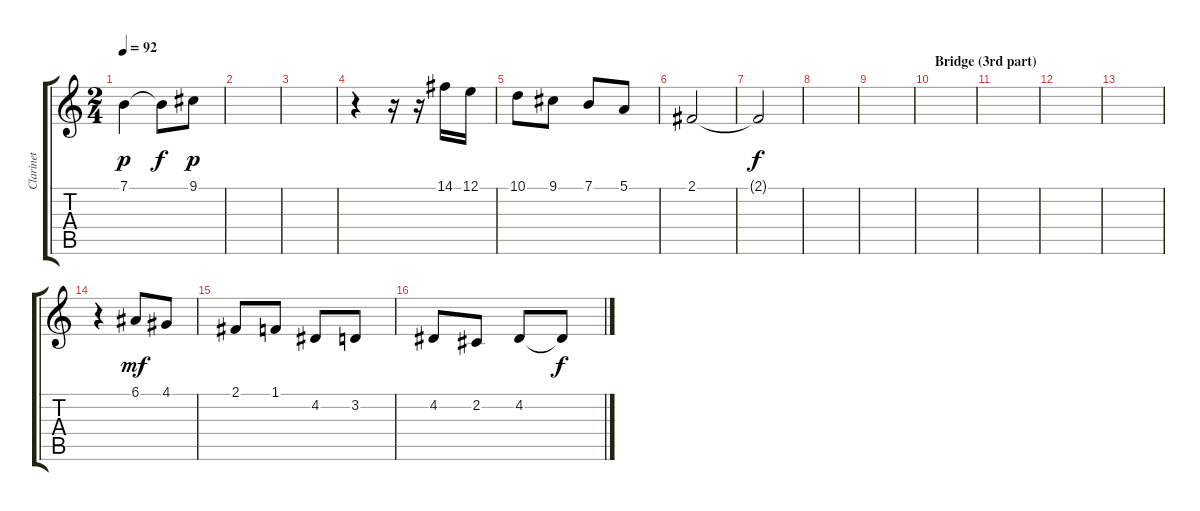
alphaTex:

\track ("Clarinet" "Clarinet") {instrument clarinet}
\staff {score tabs}
\tuning (E4 B3 G3 D3 A2 E2) {hide}
\ts (2 4)
\tempo 92
\clef g2
\ks c
7.1.4{dy p} 7.1{t}.8{dy f} 9.1.8{dy p} |
|
|
r.4 r.16 r.16 14.1.16 12.1.16 |
10.1.8 9.1.8 7.1.8 5.1.8 |
2.1.2 |
2.1{t}.2{dy f} |
|
|
\section ("" "Bridge (3rd part)")
|
|
|
|
r.4 6.1.8{dy mf} 4.1.8 |
2.1.8 1.1.8 4.2.8 3.2.8 |
4.2.8 2.2.8 4.2.8 4.2{t}.8{dy f}
